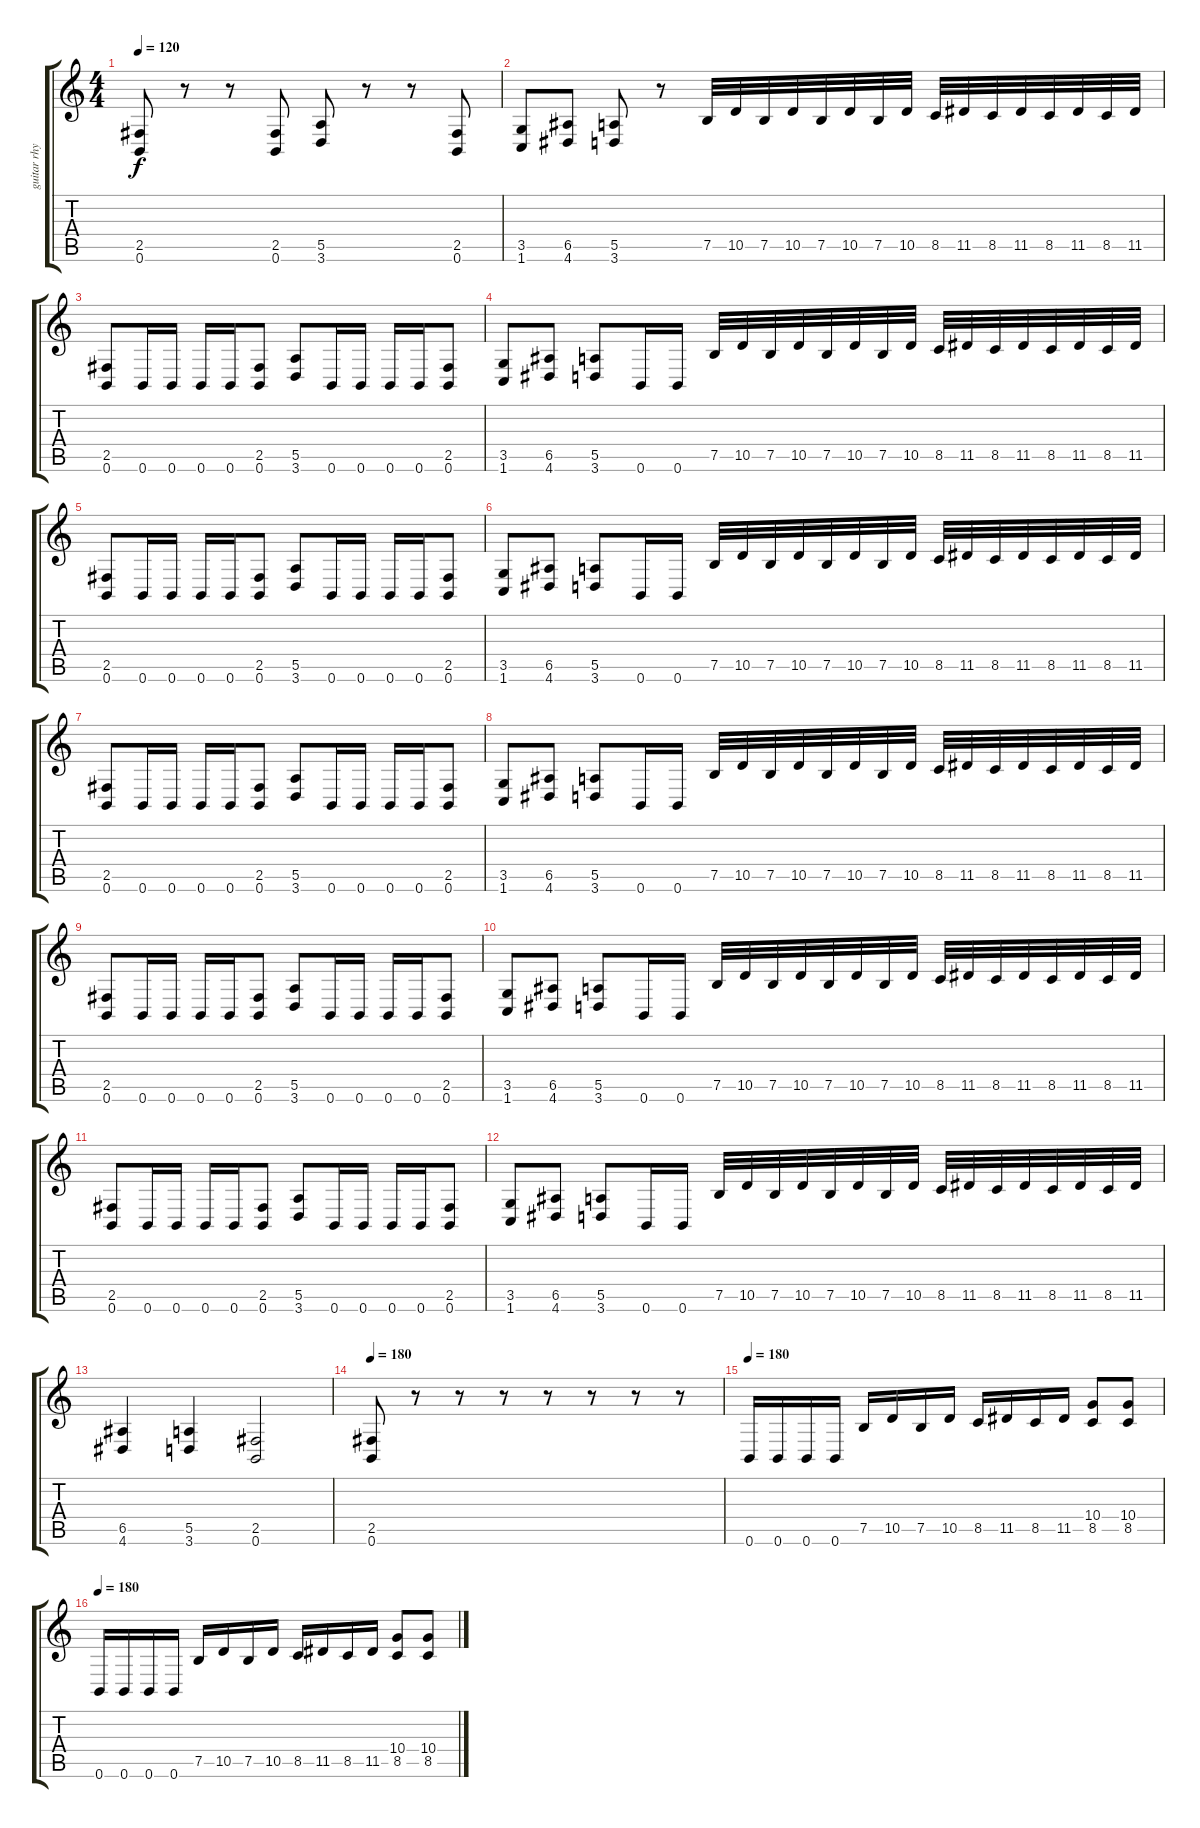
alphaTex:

\track ("guitar rhythm" "guitar rhy") {instrument distortionguitar}
\staff {score tabs}
\tuning (B3 Gb3 D3 A2 E2 B1) {hide}
\ts (4 4)
\tempo 120
\clef g2
\ks c
(2.5 0.6).8{dy f instrument distortionguitar} r.8 r.8 (2.5 0.6).8 (5.5 3.6).8 r.8 r.8 (2.5 0.6).8 |
(3.5 1.6).8 (6.5 4.6).8 (5.5 3.6).8 r.8 7.5.32 10.5.32 7.5.32 10.5.32 7.5.32 10.5.32 7.5.32 10.5.32 8.5.32 11.5.32 8.5.32 11.5.32 8.5.32 11.5.32 8.5.32 11.5.32 |
(2.5 0.6).8 0.6.16 0.6.16 0.6.16 0.6.16 (2.5 0.6).8 (5.5 3.6).8 0.6.16 0.6.16 0.6.16 0.6.16 (2.5 0.6).8 |
(3.5 1.6).8 (6.5 4.6).8 (5.5 3.6).8 0.6.16 0.6.16 7.5.32 10.5.32 7.5.32 10.5.32 7.5.32 10.5.32 7.5.32 10.5.32 8.5.32 11.5.32 8.5.32 11.5.32 8.5.32 11.5.32 8.5.32 11.5.32 |
(2.5 0.6).8 0.6.16 0.6.16 0.6.16 0.6.16 (2.5 0.6).8 (5.5 3.6).8 0.6.16 0.6.16 0.6.16 0.6.16 (2.5 0.6).8 |
(3.5 1.6).8 (6.5 4.6).8 (5.5 3.6).8 0.6.16 0.6.16 7.5.32 10.5.32 7.5.32 10.5.32 7.5.32 10.5.32 7.5.32 10.5.32 8.5.32 11.5.32 8.5.32 11.5.32 8.5.32 11.5.32 8.5.32 11.5.32 |
(2.5 0.6).8 0.6.16 0.6.16 0.6.16 0.6.16 (2.5 0.6).8 (5.5 3.6).8 0.6.16 0.6.16 0.6.16 0.6.16 (2.5 0.6).8 |
(3.5 1.6).8 (6.5 4.6).8 (5.5 3.6).8 0.6.16 0.6.16 7.5.32 10.5.32 7.5.32 10.5.32 7.5.32 10.5.32 7.5.32 10.5.32 8.5.32 11.5.32 8.5.32 11.5.32 8.5.32 11.5.32 8.5.32 11.5.32 |
(2.5 0.6).8 0.6.16 0.6.16 0.6.16 0.6.16 (2.5 0.6).8 (5.5 3.6).8 0.6.16 0.6.16 0.6.16 0.6.16 (2.5 0.6).8 |
(3.5 1.6).8 (6.5 4.6).8 (5.5 3.6).8 0.6.16 0.6.16 7.5.32 10.5.32 7.5.32 10.5.32 7.5.32 10.5.32 7.5.32 10.5.32 8.5.32 11.5.32 8.5.32 11.5.32 8.5.32 11.5.32 8.5.32 11.5.32 |
(2.5 0.6).8 0.6.16 0.6.16 0.6.16 0.6.16 (2.5 0.6).8 (5.5 3.6).8 0.6.16 0.6.16 0.6.16 0.6.16 (2.5 0.6).8 |
(3.5 1.6).8 (6.5 4.6).8 (5.5 3.6).8 0.6.16 0.6.16 7.5.32 10.5.32 7.5.32 10.5.32 7.5.32 10.5.32 7.5.32 10.5.32 8.5.32 11.5.32 8.5.32 11.5.32 8.5.32 11.5.32 8.5.32 11.5.32 |
(6.5 4.6).4 (5.5 3.6).4 (2.5 0.6).2 |
\tempo 180
(2.5 0.6).8 r.8 r.8 r.8 r.8 r.8 r.8 r.8 |
\tempo 180
0.6.16 0.6.16 0.6.16 0.6.16 7.5.16 10.5.16 7.5.16 10.5.16 8.5.16 11.5.16 8.5.16 11.5.16 (10.4 8.5).8 (10.4 8.5).8 |
\tempo 180
0.6.16 0.6.16 0.6.16 0.6.16 7.5.16 10.5.16 7.5.16 10.5.16 8.5.16 11.5.16 8.5.16 11.5.16 (10.4 8.5).8 (10.4 8.5).8
